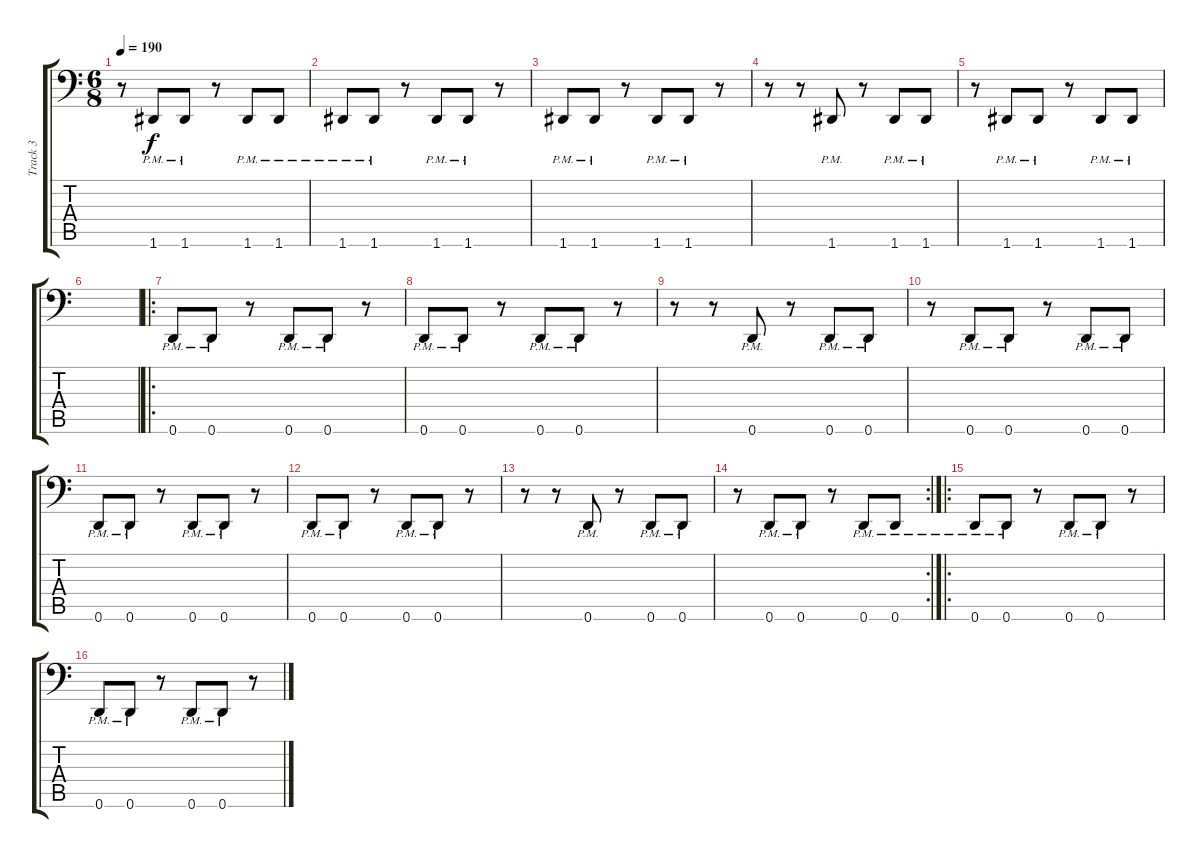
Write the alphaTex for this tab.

\track ("Track 3" "Track 3") {instrument electricbasspick}
\staff {score tabs}
\tuning (E3 B2 G2 D2 A1 D1) {hide}
\ts (6 8)
\tempo 190
\clef f4
\ks c
r.8{dy f} 1.6{pm}.8 1.6{pm}.8 r.8 1.6{pm}.8 1.6{pm}.8 |
1.6{pm}.8 1.6{pm}.8 r.8 1.6{pm}.8 1.6{pm}.8 r.8 |
1.6{pm}.8 1.6{pm}.8 r.8 1.6{pm}.8 1.6{pm}.8 r.8 |
r.8 r.8 1.6{pm}.8 r.8 1.6{pm}.8 1.6{pm}.8 |
r.8 1.6{pm}.8 1.6{pm}.8 r.8 1.6{pm}.8 1.6{pm}.8 |
|
\ro
0.6{pm}.8 0.6{pm}.8 r.8 0.6{pm}.8 0.6{pm}.8 r.8 |
0.6{pm}.8 0.6{pm}.8 r.8 0.6{pm}.8 0.6{pm}.8 r.8 |
r.8 r.8 0.6{pm}.8 r.8 0.6{pm}.8 0.6{pm}.8 |
r.8 0.6{pm}.8 0.6{pm}.8 r.8 0.6{pm}.8 0.6{pm}.8 |
0.6{pm}.8 0.6{pm}.8 r.8 0.6{pm}.8 0.6{pm}.8 r.8 |
0.6{pm}.8 0.6{pm}.8 r.8 0.6{pm}.8 0.6{pm}.8 r.8 |
r.8 r.8 0.6{pm}.8 r.8 0.6{pm}.8 0.6{pm}.8 |
\rc 2
r.8 0.6{pm}.8 0.6{pm}.8 r.8 0.6{pm}.8 0.6{pm}.8 |
\ro
0.6{pm}.8 0.6{pm}.8 r.8 0.6{pm}.8 0.6{pm}.8 r.8 |
0.6{pm}.8 0.6{pm}.8 r.8 0.6{pm}.8 0.6{pm}.8 r.8
